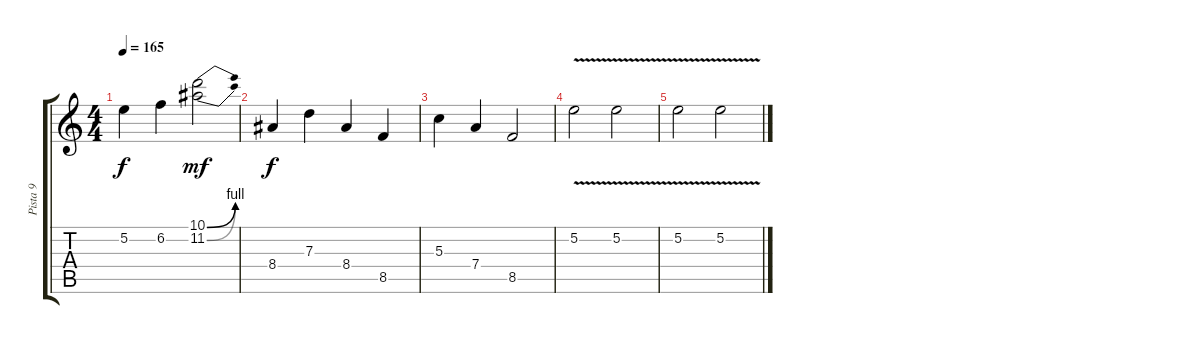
\track ("Pista 9" "Pista 9") {instrument distortionguitar}
\staff {score tabs}
\tuning (E4 B3 G3 D3 A2 E2) {hide}
\ts (4 4)
\tempo 165
\clef g2
\ks c
5.2.4{dy f} 6.2.4 (10.1{be (bend 0 0 60 4)} 11.2{be (bend 0 0 60 4)}).2{dy mf} |
8.4.4{dy f} 7.3.4 8.4.4 8.5.4 |
5.3.4 7.4.4 8.5.2 |
5.2{v}.2 5.2{v}.2 |
5.2{v}.2 5.2{v}.2
